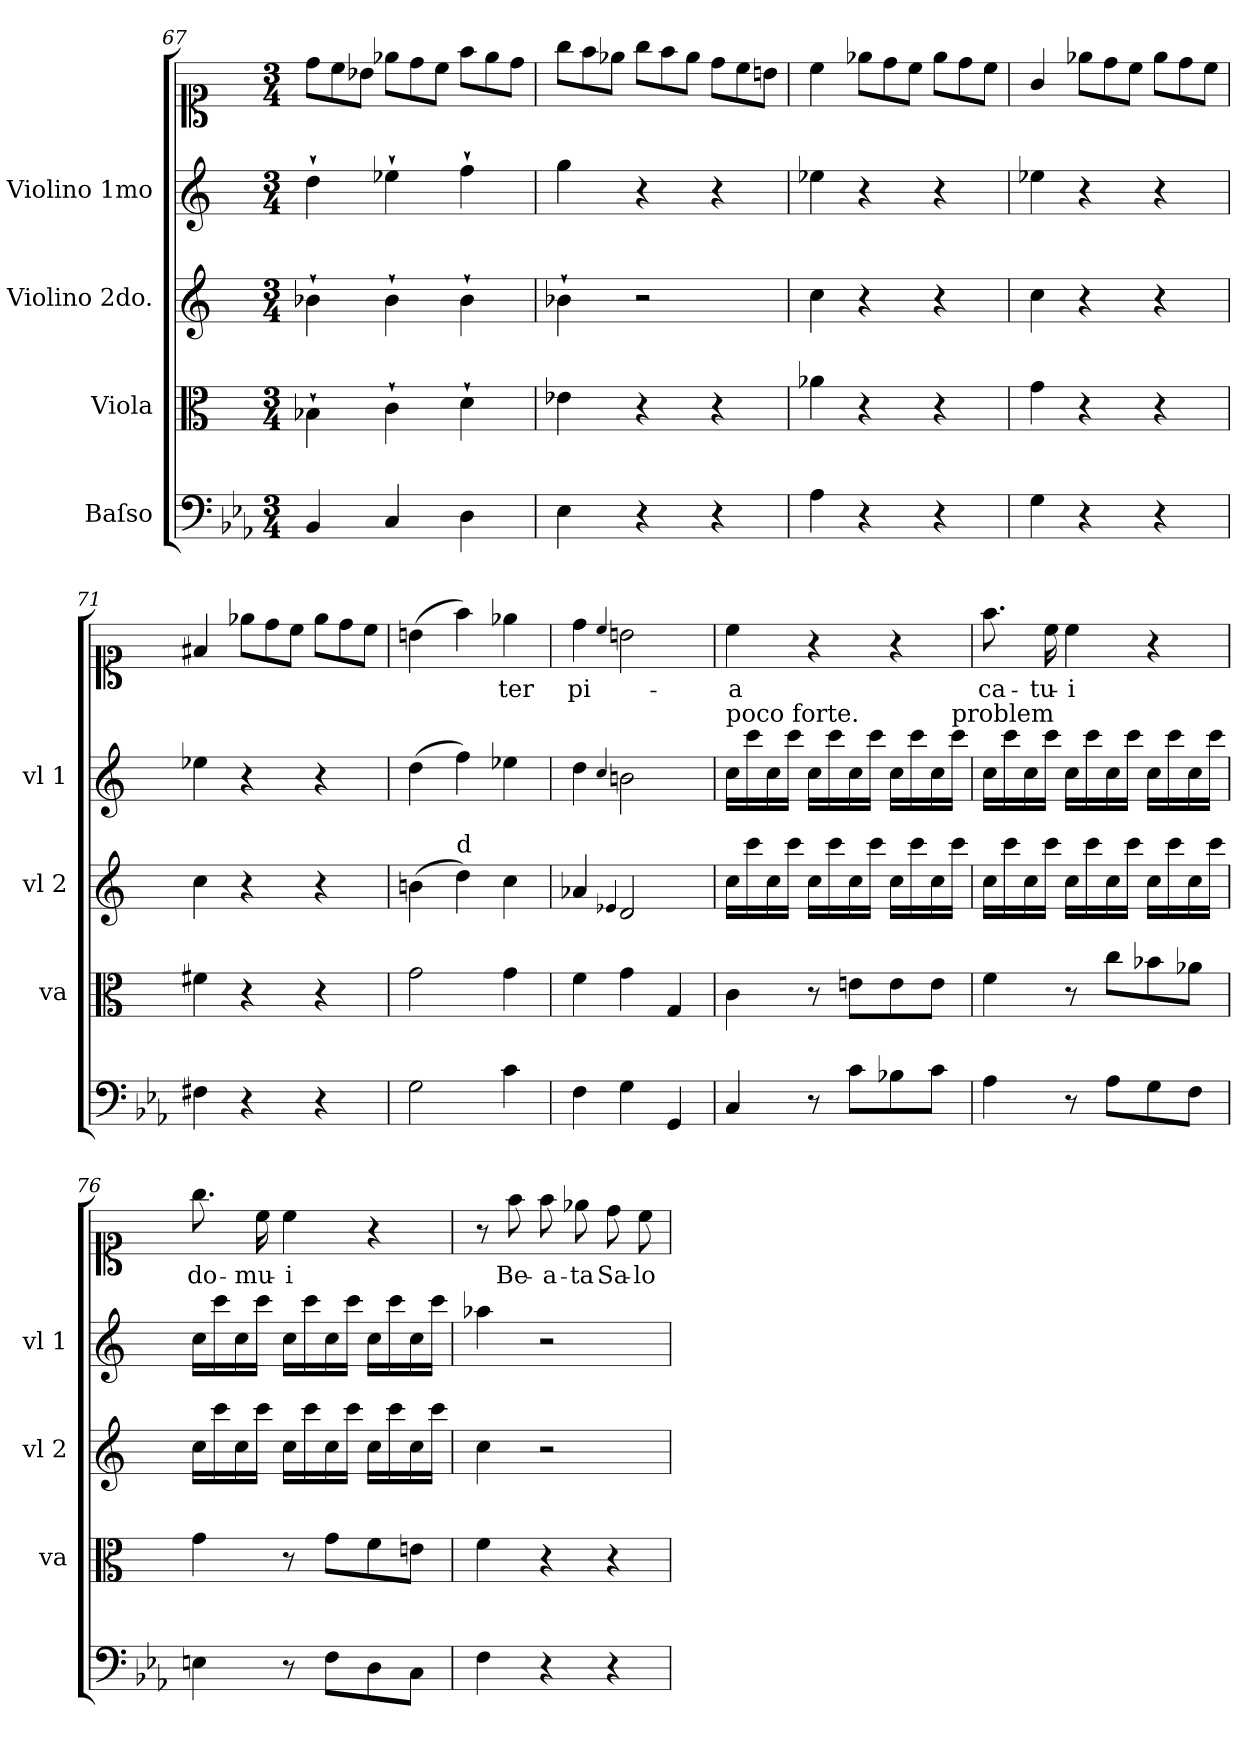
**kern	**kern	**kern	**kern	**kern	**text
*part5	*part4	*part3	*part2	*part1	*part1
*staff5	*staff4	*staff3	*staff2	*staff1	*staff1
*I"Baſso	*I"Viola	*I"Violino 2do.	*I"Violino 1mo	*	*
*	*I'va	*I'vl 2	*I'vl 1	*	*
*clefF4	*clefC3	*clefG2	*clefG2	*clefC1	*
*k[b-e-a-]	*	*	*	*	*
*M3/4	*M3/4	*M3/4	*M3/4	*M3/4	*
*	*	*	*	*Xtuplet	*
=67	=67	=67	=67	=67	=67
4BB-/	4B-`\	4b-`\	4dd`\	12dd\L	.
.	.	.	.	12cc\	.
.	.	.	.	12b-\J	.
4C/	4c`\	4b-`\	4ee-`\	12ee-\L	.
.	.	.	.	12dd\	.
.	.	.	.	12cc\J	.
4D\	4d`\	4b-`\	4ff`\	12ff\L	.
.	.	.	.	12ee-\	.
.	.	.	.	12dd\J	.
=68	=68	=68	=68	=68	=68
4E-\	4e-\	4b-`\	4gg\	12gg\L	.
.	.	.	.	12ff\	.
.	.	.	.	12ee-\J	.
4r	4r	2r	4r	12gg\L	.
.	.	.	.	12ff\	.
.	.	.	.	12ee-\J	.
4r	4r	.	4r	12dd\L	.
.	.	.	.	12cc\	.
.	.	.	.	12bn\J	.
=69	=69	=69	=69	=69	=69
4A-\	4a-\	4cc\	4ee-\	4cc\	.
4r	4r	4r	4r	12ee-\L	.
.	.	.	.	12dd\	.
.	.	.	.	12cc\J	.
4r	4r	4r	4r	12ee-\L	.
.	.	.	.	12dd\	.
.	.	.	.	12cc\J	.
=70	=70	=70	=70	=70	=70
4G\	4g\	4cc\	4ee-\	4g/	.
4r	4r	4r	4r	12ee-\L	.
.	.	.	.	12dd\	.
.	.	.	.	12cc\J	.
4r	4r	4r	4r	12ee-\L	.
.	.	.	.	12dd\	.
.	.	.	.	12cc\J	.
=71	=71	=71	=71	=71	=71
4F#X\	4f#X\	4cc\	4ee-\	4f#X/	.
4r	4r	4r	4r	12ee-\L	.
.	.	.	.	12dd\	.
.	.	.	.	12cc\J	.
4r	4r	4r	4r	12ee-\L	.
.	.	.	.	12dd\	.
.	.	.	.	12cc\J	.
=72	=72	=72	=72	=72	=72
2G\	2g\	(4bn\	(4dd\	(4bn\	.
!	!	!LO:TX:a:t=d	!	!	!
.	.	4dd\)	4ff\)	4ff\)	.
4c\	4g\	4cc\	4ee-\	4ee-\	-ter
=73	=73	=73	=73	=73	=73
4F\	4f\	4a-/	4dd\	4dd\	pi-
.	.	4qqe-/	4qqcc/	4qqcc/	.
4G\	4g\	2d/	2bn\	2bn\	.
4GG/	4G/	.	.	.	.
=74	=74	=74	=74	=74	=74
!	!	!	!LO:TX:a:t=poco forte.	!	!
4C/	4c\	16cc\LL	16cc\LL	4cc\	-a
.	.	16ccc\	16ccc\	.	.
.	.	16cc\	16cc\	.	.
.	.	16ccc\JJ	16ccc\JJ	.	.
8r	8r	16cc\LL	16cc\LL	4r	.
.	.	16ccc\	16ccc\	.	.
8c\L	8en\L	16cc\	16cc\	.	.
.	.	16ccc\JJ	16ccc\JJ	.	.
8B-X\	8e\	16cc\LL	16cc\LL	4r	.
.	.	16ccc\	16ccc\	.	.
8c\J	8e\J	16cc\	16cc\	.	.
!	!	!	!LO:TX:a:t=problem	!	!
.	.	16ccc\JJ	16ccc\JJ	.	.
=75	=75	=75	=75	=75	=75
4A-\	4f\	16cc\LL	16cc\LL	8.ff\	ca-
.	.	16ccc\	16ccc\	.	.
.	.	16cc\	16cc\	.	.
.	.	16ccc\JJ	16ccc\JJ	16cc\	-tu-
8r	8r	16cc\LL	16cc\LL	4cc\	-i
.	.	16ccc\	16ccc\	.	.
8A-\L	8cc\L	16cc\	16cc\	.	.
.	.	16ccc\JJ	16ccc\JJ	.	.
8G\	8b-\	16cc\LL	16cc\LL	4r	.
.	.	16ccc\	16ccc\	.	.
8F\J	8a-X\J	16cc\	16cc\	.	.
.	.	16ccc\JJ	16ccc\JJ	.	.
=76	=76	=76	=76	=76	=76
4En\	4g\	16cc\LL	16cc\LL	8.gg\	do-
.	.	16ccc\	16ccc\	.	.
.	.	16cc\	16cc\	.	.
.	.	16ccc\JJ	16ccc\JJ	16cc\	-mu-
8r	8r	16cc\LL	16cc\LL	4cc\	-i
.	.	16ccc\	16ccc\	.	.
8F\L	8g\L	16cc\	16cc\	.	.
.	.	16ccc\JJ	16ccc\JJ	.	.
8D\	8f\	16cc\LL	16cc\LL	4r	.
.	.	16ccc\	16ccc\	.	.
8C\J	8en\J	16cc\	16cc\	.	.
.	.	16ccc\JJ	16ccc\JJ	.	.
=77	=77	=77	=77	=77	=77
4F\	4f\	4cc\	4aa-\	8r	.
.	.	.	.	8ff\	Be-
4r	4r	2r	2r	8ff\	-a-
.	.	.	.	8ee-\	-ta
4r	4r	.	.	8dd\	Sa-
.	.	.	.	8cc\	-lo-
=	=	=	=	=	=
*-	*-	*-	*-	*-	*-
